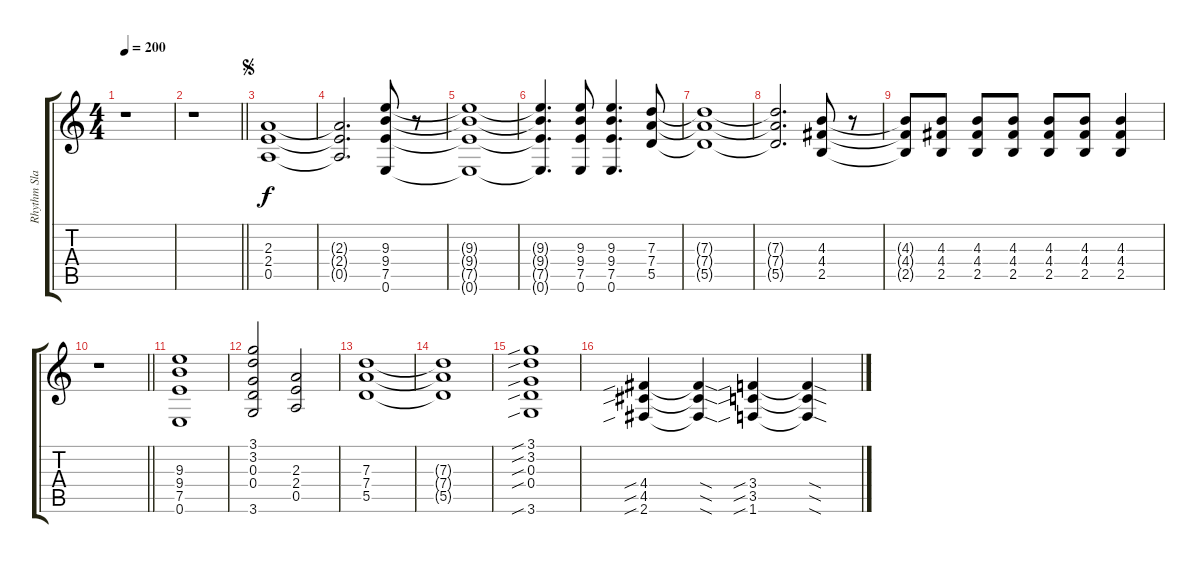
\track ("Rhythm Slash" "Rhythm Sla") {instrument distortionguitar}
\staff {score tabs}
\tuning (E4 B3 G3 D3 A2 E2) {hide}
\ts (4 4)
\tempo 200
\clef g2
\ks c
r.1{dy f} |
\barLineRight lightlight
r.1 |
\jump segno
(2.3 2.4 0.5).1 |
(2.3{t} 2.4{t} 0.5{t}).2{d} (9.3 9.4 7.5 0.6).8 r.8 |
(9.3{t} 9.4{t} 7.5{t} 0.6{t}).1 |
(9.3{t} 9.4{t} 7.5{t} 0.6{t}).4{d} (9.3 9.4 7.5 0.6).8 (9.3 9.4 7.5 0.6).4{d} (7.3 7.4 5.5).8 |
(7.3{t} 7.4{t} 5.5{t}).1 |
(7.3{t} 7.4{t} 5.5{t}).2{d} (4.3 4.4 2.5).8 r.8 |
(4.3{t} 4.4{t} 2.5{t}).8 (4.3 4.4 2.5).8 (4.3 4.4 2.5).8 (4.3 4.4 2.5).8 (4.3 4.4 2.5).8 (4.3 4.4 2.5).8 (4.3 4.4 2.5).4 |
\barLineRight lightlight
r.1 |
(9.3 9.4 7.5 0.6).1 |
(3.1 3.2 0.3 0.4 3.6).2 (2.3 2.4 0.5).2 |
(7.3 7.4 5.5).1 |
(7.3{t} 7.4{t} 5.5{t}).1 |
(3.1{sib} 3.2{sib} 0.3{sib} 0.4{sib} 3.6{sib}).1 |
(4.4{sib} 4.5{sib} 2.6{sib}).4 (4.4{sod t} 4.5{sod t} 2.6{sod t}).4 (3.4{sib} 3.5{sib} 1.6{sib}).4 (3.4{sod t} 3.5{sod t} 1.6{sod t}).4
